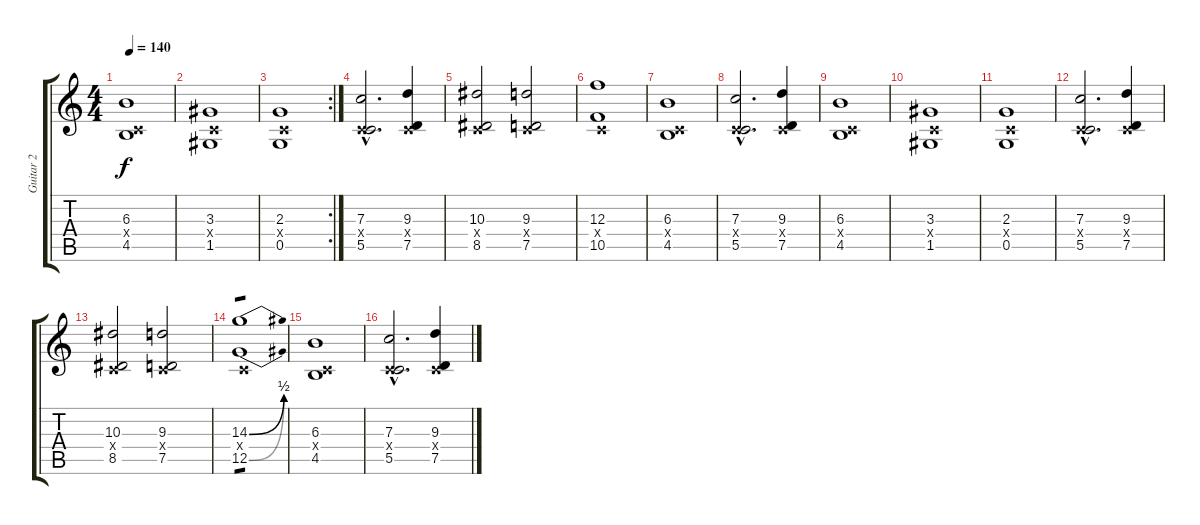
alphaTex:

\track ("Guitar 2" "Guitar 2") {instrument overdrivenguitar}
\staff {score tabs}
\tuning (D4 A3 F3 C3 G2 C2) {hide}
\ts (4 4)
\tempo 140
\clef g2
\ks c
(6.3 0.4{x} 4.5).1{dy f} |
(3.3 0.4{x} 1.5).1 |
\rc 2
(2.3 0.4{x} 0.5).1 |
(7.3{hac} 0.4{hac x} 5.5{hac}).2{d} (9.3 0.4{x} 7.5).4 |
(10.3 0.4{x} 8.5).2 (9.3 0.4{x} 7.5).2 |
(12.3 0.4{x} 10.5).1 |
(6.3 0.4{x} 4.5).1 |
(7.3{hac} 0.4{hac x} 5.5{hac}).2{d} (9.3 0.4{x} 7.5).4 |
(6.3 0.4{x} 4.5).1 |
(3.3 0.4{x} 1.5).1 |
(2.3 0.4{x} 0.5).1 |
(7.3{hac} 0.4{hac x} 5.5{hac}).2{d} (9.3 0.4{x} 7.5).4 |
(10.3 0.4{x} 8.5).2 (9.3 0.4{x} 7.5).2 |
(14.3{be (bend 0 0 60 2)} 0.4{x} 12.5{be (bend 0 0 60 2)}).1{tp 1} |
(6.3 0.4{x} 4.5).1 |
(7.3{hac} 0.4{hac x} 5.5{hac}).2{d} (9.3 0.4{x} 7.5).4
